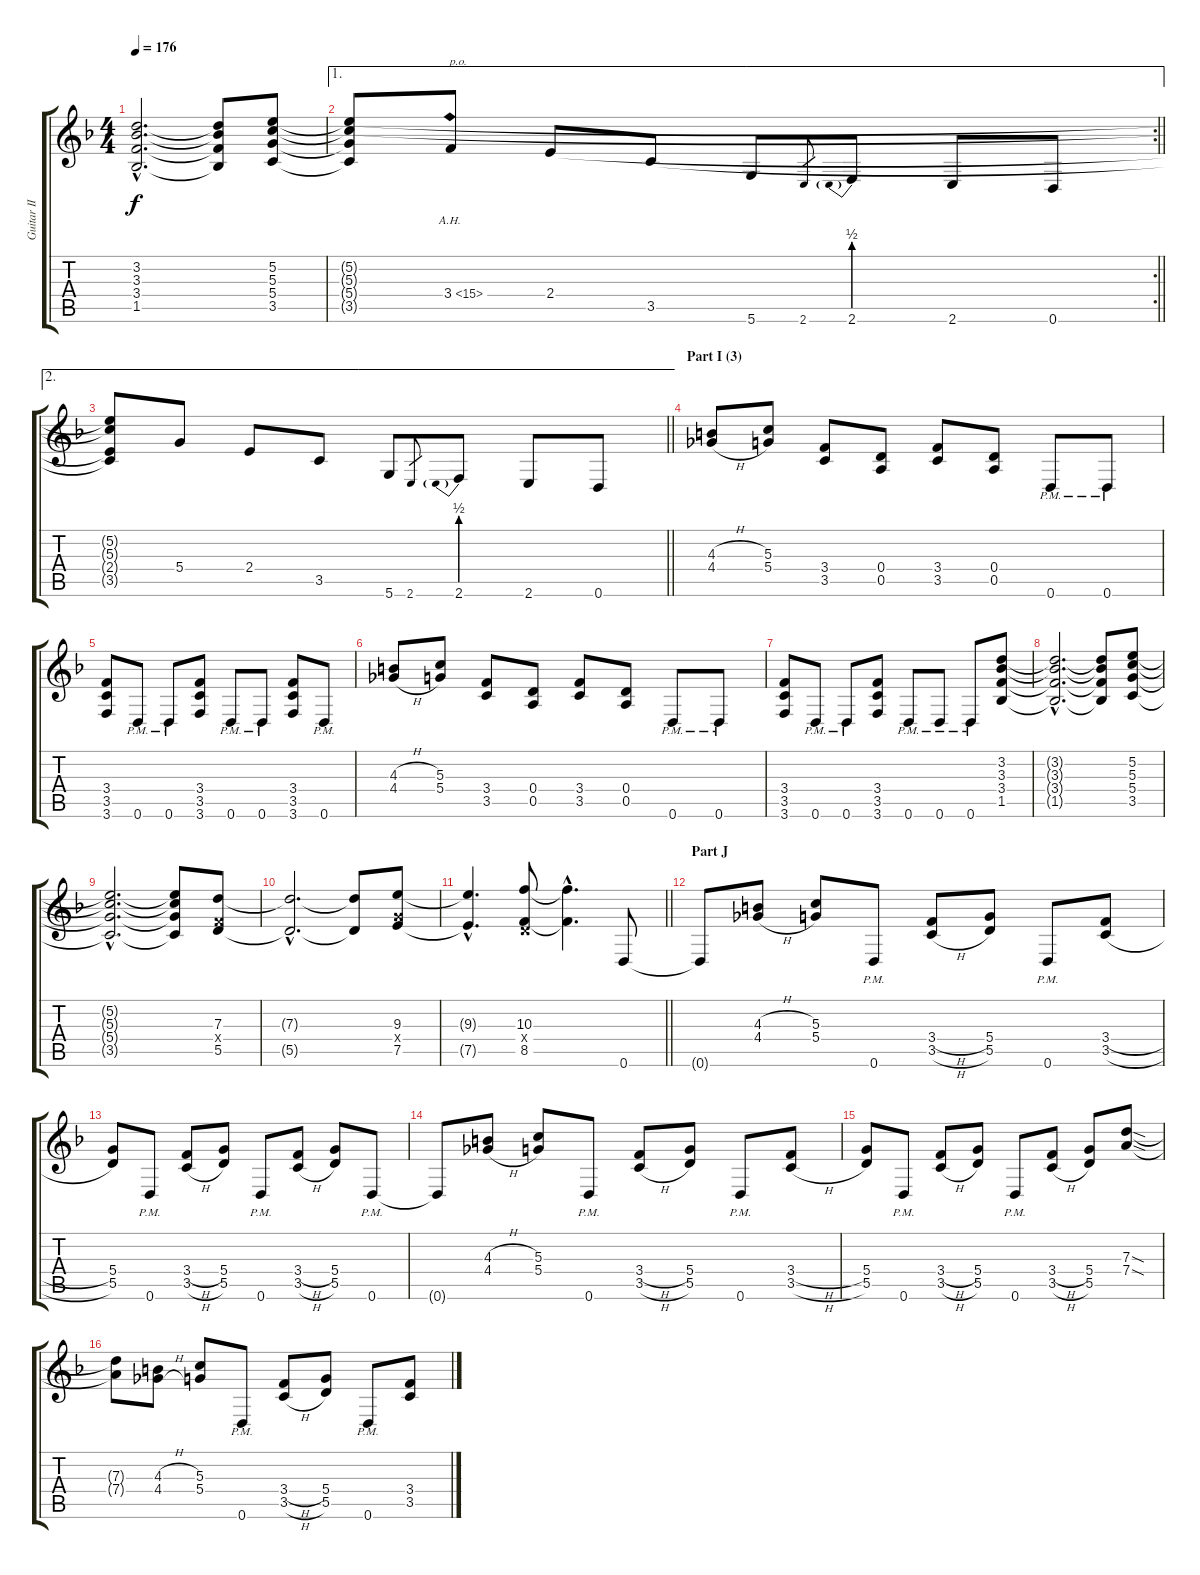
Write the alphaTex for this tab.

\track ("Guitar II (Daita)" "Guitar II ") {instrument distortionguitar}
\staff {score tabs}
\tuning (E4 B3 G3 D3 A2 D2) {hide}
\ts (4 4)
\tempo 176
\clef g2
\ks f
(3.2{hac t} 3.3{hac t} 3.4{hac t} 1.5{hac t}).2{d dy f} (3.2{t} 3.3{t} 3.4{t} 1.5{t}).8 (5.2 5.3 5.4 3.5).8 |
\ae 1
\rc 2
\barLineRight lightlight
(5.2{t} 5.3{t} 5.4{t} 3.5{t}).8 3.4{ah 12}.8{txt "p.o."} 2.4.8 3.5.8 5.6.8 2.6.8{gr} 2.6{be (prebend 0 2 60 2)}.8 2.6.8 0.6.8 |
\ae 2
\barLineRight lightlight
(5.2{t} 5.3{t} 2.4{t} 3.5{t}).8 5.4.8 2.4.8 3.5.8 5.6.8 2.6.8{gr} 2.6{be (prebend 0 2 60 2)}.8 2.6.8 0.6.8 |
\section ("" "Part I (3)")
(4.3{h} 4.4{h}).8 (5.3 5.4).8 (3.4 3.5).8 (0.4 0.5).8 (3.4 3.5).8 (0.4 0.5).8 0.6{pm}.8 0.6{pm}.8 |
(3.4 3.5 3.6).8 0.6{pm}.8 0.6{pm}.8 (3.4 3.5 3.6).8 0.6{pm}.8 0.6{pm}.8 (3.4 3.5 3.6).8 0.6{pm}.8 |
(4.3{h} 4.4{h}).8 (5.3 5.4).8 (3.4 3.5).8 (0.4 0.5).8 (3.4 3.5).8 (0.4 0.5).8 0.6{pm}.8 0.6{pm}.8 |
(3.4 3.5 3.6).8 0.6{pm}.8 0.6{pm}.8 (3.4 3.5 3.6).8 0.6{pm}.8 0.6{pm}.8 0.6{pm}.8 (3.2 3.3 3.4 1.5).8 |
(3.2{hac t} 3.3{hac t} 3.4{hac t} 1.5{hac t}).2{d} (3.2{t} 3.3{t} 3.4{t} 1.5{t}).8 (5.2 5.3 5.4 3.5).8 |
(5.2{hac t} 5.3{hac t} 5.4{hac t} 3.5{hac t}).2{d} (5.2{t} 5.3{t} 5.4{t} 3.5{t}).8 (7.3 3.4{x} 5.5).8 |
(7.3{hac t} 5.5{hac t}).2{d} (7.3{t} 5.5{t}).8 (9.3 5.4{x} 7.5).8 |
\barLineRight lightlight
(9.3{hac t} 7.5{hac t}).4{d} (10.3 0.4{x} 8.5).8 (10.3{hac t} 8.5{hac t}).4{d} 0.6.8 |
\section ("" "Part J")
0.6{t}.8 (4.3{h} 4.4{h}).8 (5.3 5.4).8 0.6{pm}.8 (3.4{h} 3.5{h}).8 (5.4 5.5).8 0.6{pm}.8 (3.4{h} 3.5{h}).8 |
(5.4 5.5).8 0.6{pm}.8 (3.4{h} 3.5{h}).8 (5.4 5.5).8 0.6{pm}.8 (3.4{h} 3.5{h}).8 (5.4 5.5).8 0.6{pm}.8 |
0.6{t}.8 (4.3{h} 4.4{h}).8 (5.3 5.4).8 0.6{pm}.8 (3.4{h} 3.5{h}).8 (5.4 5.5).8 0.6{pm}.8 (3.4{h} 3.5{h}).8 |
(5.4 5.5).8 0.6{pm}.8 (3.4{h} 3.5{h}).8 (5.4 5.5).8 0.6{pm}.8 (3.4{h} 3.5{h}).8 (5.4 5.5).8 (7.3{sod} 7.4{sod}).8 |
(7.3{t} 7.4{t}).8 (4.3{h} 4.4{h}).8 (5.3 5.4).8 0.6{pm}.8 (3.4{h} 3.5{h}).8 (5.4 5.5).8 0.6{pm}.8 (3.4{h} 3.5{h}).8
